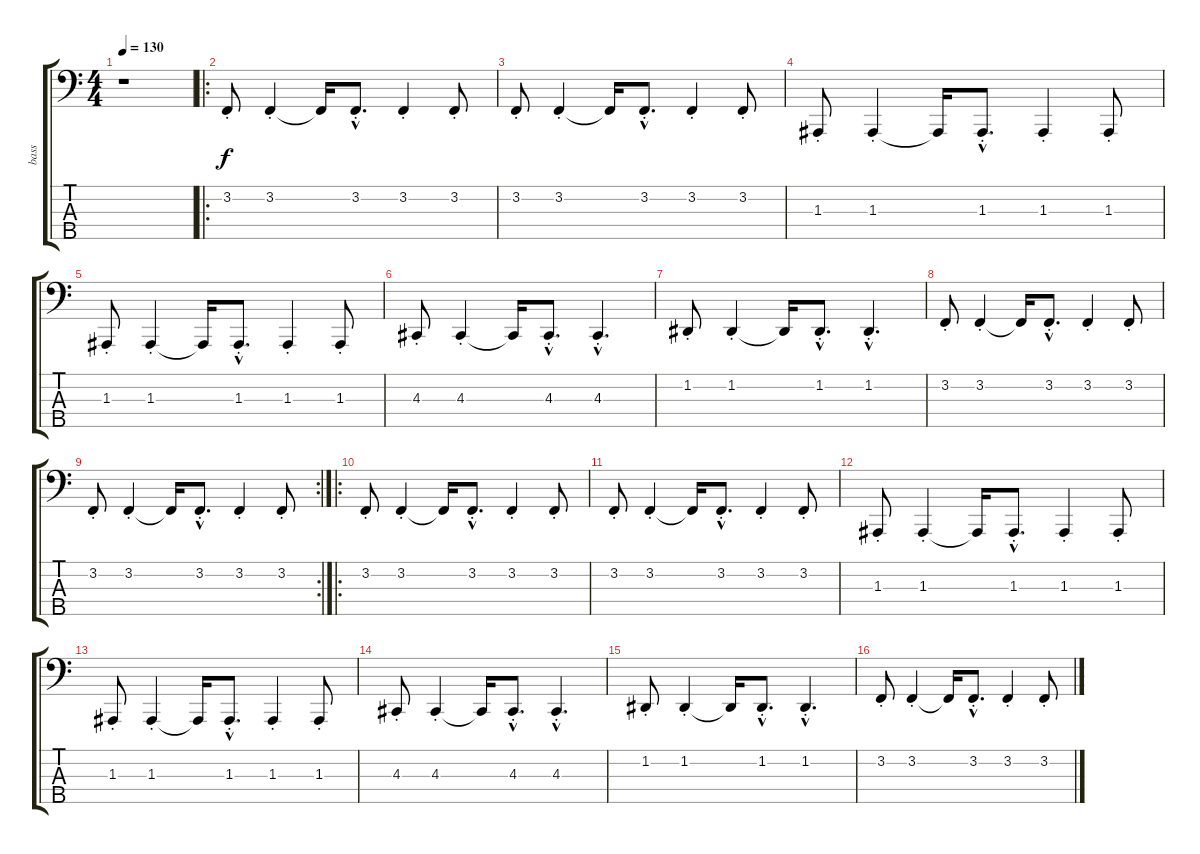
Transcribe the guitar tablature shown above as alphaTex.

\track ("bass" "bass") {instrument lead1square}
\staff {score tabs}
\tuning (G2 D2 A1 E1 B0) {hide}
\ts (4 4)
\tempo 130
\clef f4
\ks c
r.1{dy f} |
\ro
3.2{st}.8 3.2{st}.4 3.2{t}.16 3.2{hac st}.8{d} 3.2{st}.4 3.2{st}.8 |
3.2{st}.8 3.2{st}.4 3.2{t}.16 3.2{hac st}.8{d} 3.2{st}.4 3.2{st}.8 |
1.3{st}.8 1.3{st}.4 1.3{t}.16 1.3{hac st}.8{d} 1.3{st}.4 1.3{st}.8 |
1.3{st}.8 1.3{st}.4 1.3{t}.16 1.3{hac st}.8{d} 1.3{st}.4 1.3{st}.8 |
4.3{st}.8 4.3{st}.4 4.3{t}.16 4.3{hac st}.8{d} 4.3{hac st}.4{d} |
1.2{st}.8 1.2{st}.4 1.2{t}.16 1.2{hac st}.8{d} 1.2{hac st}.4{d} |
3.2{st}.8 3.2{st}.4 3.2{t}.16 3.2{hac st}.8{d} 3.2{st}.4 3.2{st}.8 |
\rc 2
3.2{st}.8 3.2{st}.4 3.2{t}.16 3.2{hac st}.8{d} 3.2{st}.4 3.2{st}.8 |
\ro
3.2{st}.8 3.2{st}.4 3.2{t}.16 3.2{hac st}.8{d} 3.2{st}.4 3.2{st}.8 |
3.2{st}.8 3.2{st}.4 3.2{t}.16 3.2{hac st}.8{d} 3.2{st}.4 3.2{st}.8 |
1.3{st}.8 1.3{st}.4 1.3{t}.16 1.3{hac st}.8{d} 1.3{st}.4 1.3{st}.8 |
1.3{st}.8 1.3{st}.4 1.3{t}.16 1.3{hac st}.8{d} 1.3{st}.4 1.3{st}.8 |
4.3{st}.8 4.3{st}.4 4.3{t}.16 4.3{hac st}.8{d} 4.3{hac st}.4{d} |
1.2{st}.8 1.2{st}.4 1.2{t}.16 1.2{hac st}.8{d} 1.2{hac st}.4{d} |
3.2{st}.8 3.2{st}.4 3.2{t}.16 3.2{hac st}.8{d} 3.2{st}.4 3.2{st}.8
